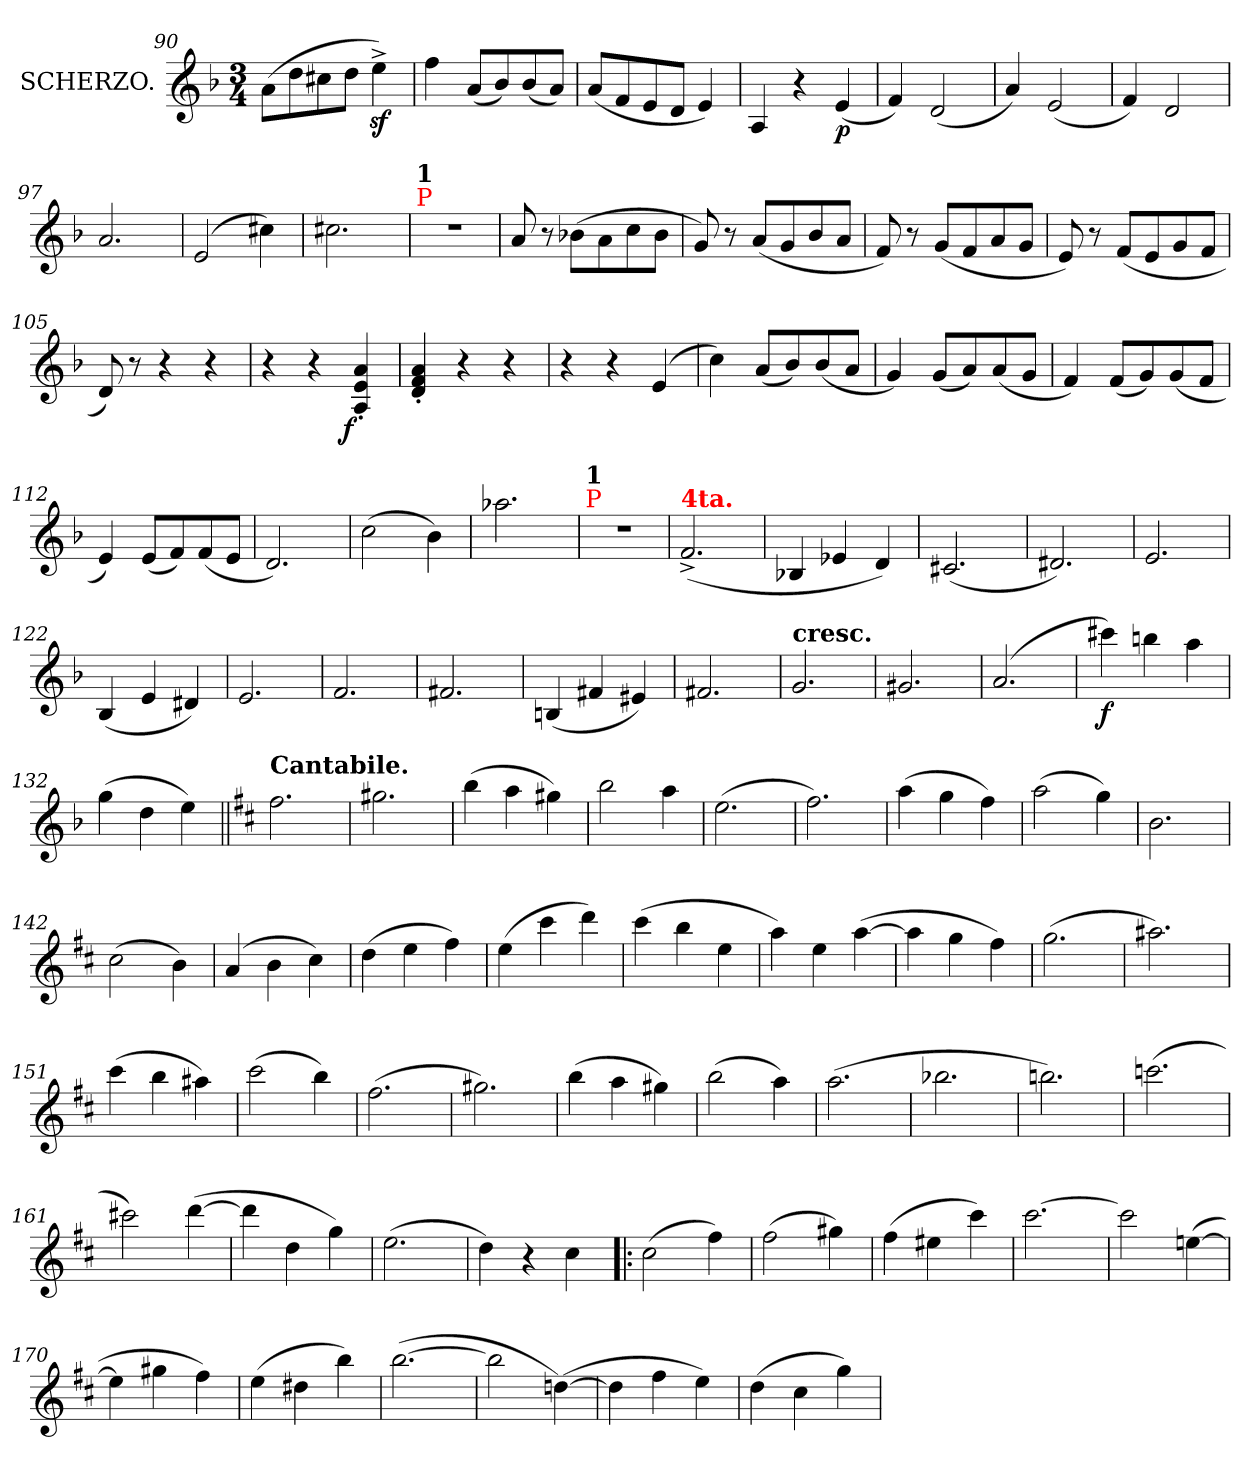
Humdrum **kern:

**kern	**dynam
*part1	*part1
*staff1	*staff1
*I"SCHERZO.	*
*clefG2	*
*k[b-]	*
*M3/4	*
=90	=90
(>8a\L	.
8dd	.
8cc#X	.
8ddJ	.
4eez^<)	.
=91	=91
4ff	.
(<8aL	.
8b-)	.
(<8b-	.
8aJ)	.
=92	=92
(<8aL	.
8f	.
8e	.
8dJ	.
4e)	.
=93	=93
4A	.
4r	.
(<4e	p
=94	=94
4f)	.
(<2d	.
=95	=95
4a)	.
(<2e	.
=96	=96
4f)	.
2d	.
=97	=97
2.a	.
=98	=98
(>2e	.
4cc#X)	.
=99	=99
2.cc#X	.
=100	=100
!LO:TX:a:color=red:t=P	!
!LO:TX:a:B:t=1	!
2.r	.
=101	=101
8a	.
8r	.
(>8b-XL	.
8a	.
8cc	.
8b-J	.
=102	=102
8g)	.
8r	.
(<8aL	.
8g	.
8b-	.
8aJ	.
=103	=103
8f)	.
8r	.
(<8gL	.
8f	.
8a	.
8gJ	.
=104	=104
8e)	.
8r	.
(<8fL	.
8e	.
8g	.
8fJ	.
=105	=105
8d)	.
8r	.
4r	.
4r	.
=106	=106
4r	.
4r	.
!	!LO:DY:rj
4a'< 4e'< 4A'<	f
=107	=107
4a'< 4f'< 4d'<	.
4r	.
4r	.
=108	=108
4r	.
4r	.
(>4e	.
=109	=109
4cc)	.
(<8aL	.
8b-)	.
(<8b-	.
8aJ	.
=110	=110
4g)	.
(<8gL	.
8a)	.
(<8a	.
8gJ	.
=111	=111
4f)	.
(<8fL	.
8g)	.
(<8g	.
8fJ	.
=112	=112
4e)	.
(<8eL	.
8f)	.
(<8f	.
8eJ	.
=113	=113
2.d)	.
=114	=114
(>2cc	.
4b-)	.
=115	=115
2.aa-X	.
=116	=116
!LO:TX:a:color=red:t=P	!
!LO:TX:a:B:t=1	!
2.r	.
=117	=117
!LO:TX:a:B:color=red:t=4ta.	!
(<2.f^<	.
=118	=118
4B-X	.
4e-X	.
4d)	.
=119	=119
(<2.c#X	.
=120	=120
2.d#X)	.
=121	=121
2.e	.
=122	=122
(<4B-	.
4e	.
4d#X)	.
=123	=123
2.e	.
=124	=124
2.f	.
=125	=125
2.f#X	.
=126	=126
(<4Bn	.
4f#X	.
4e#X)	.
=127	=127
2.f#X	.
=128	=128
!LO:TX:B:t=cresc.	!
2.g	.
=129	=129
2.g#X	.
=130	=130
(>2.a	.
=131	=131
4ccc#X)	f
4bbn	.
4aa	.
=132	=132
(>4gg	.
4dd	.
4ee)	.
=133||	=133||
*k[f#c#]	*
!LO:TX:a:B:t=Cantabile.	!
2.ff#	.
=134	=134
2.gg#X	.
=135	=135
(>4bb	.
4aa	.
4gg#X)	.
=136	=136
2bb	.
4aa	.
=137	=137
(>2.ee	.
=138	=138
2.ff#)	.
=139	=139
(>4aa	.
4gg	.
4ff#)	.
=140	=140
(>2aa	.
4gg)	.
=141	=141
2.b	.
=142	=142
(>2cc#	.
4b)	.
=143	=143
(>4a	.
4b	.
4cc#)	.
=144	=144
(>4dd	.
4ee	.
4ff#)	.
=145	=145
(>4ee	.
4ccc#	.
4ddd)	.
=146	=146
(>4ccc#	.
4bb	.
4ee	.
=147	=147
4aa)	.
4ee	.
(>[4aa	.
=148	=148
4aa]	.
4gg	.
4ff#)	.
=149	=149
(>2.gg	.
=150	=150
2.aa#X)	.
=151	=151
(>4ccc#	.
4bb	.
4aa#X)	.
=152	=152
(>2ccc#	.
4bb)	.
=153	=153
(>2.ff#	.
=154	=154
2.gg#X)	.
=155	=155
(>4bb	.
4aa	.
4gg#X)	.
=156	=156
(>2bb	.
4aa)	.
=157	=157
(>2.aa	.
=158	=158
2.bb-X	.
=159	=159
2.bbn)	.
=160	=160
(>2.cccn	.
=161	=161
2ccc#X)	.
(>[4ddd	.
=162	=162
4ddd]	.
4dd	.
4gg)	.
=163	=163
(>2.ee	.
=164	=164
4dd)	.
4r	.
4cc#	.
=165!|:	=165!|:
(>2cc#	.
4ff#)	.
=166	=166
(>2ff#	.
4gg#X)	.
=167	=167
(>4ff#	.
4ee#X	.
4ccc#)	.
=168	=168
[2.ccc#	.
=169	=169
2ccc#]	.
(>[4een	.
=170	=170
4ee]	.
4gg#X	.
4ff#)	.
=171	=171
(>4ee	.
4dd#X	.
4bb)	.
=172	=172
(>[2.bb	.
=173	=173
2bb]	.
(>[4ddn)	.
=174	=174
4dd]	.
4ff#	.
4ee)	.
=175	=175
(>4dd	.
4cc#	.
4gg)	.
=	=
*-	*-
